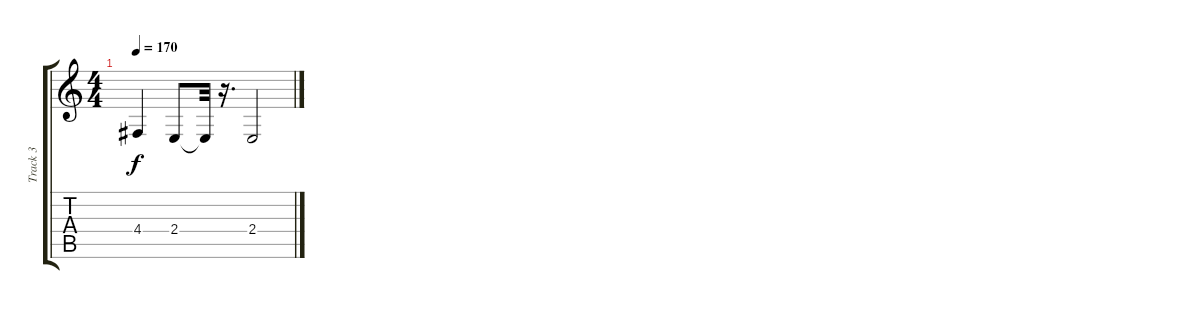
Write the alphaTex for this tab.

\track ("Track 3" "Track 3") {instrument lead8bassandlead}
\staff {score tabs}
\tuning (E4 B3 G3 D3 A2 E2) {hide}
\ts (4 4)
\tempo 170
\clef g2
\ks c
4.4.4{dy f} 2.4.8 2.4{t}.32 r.16{d} 2.4.2
